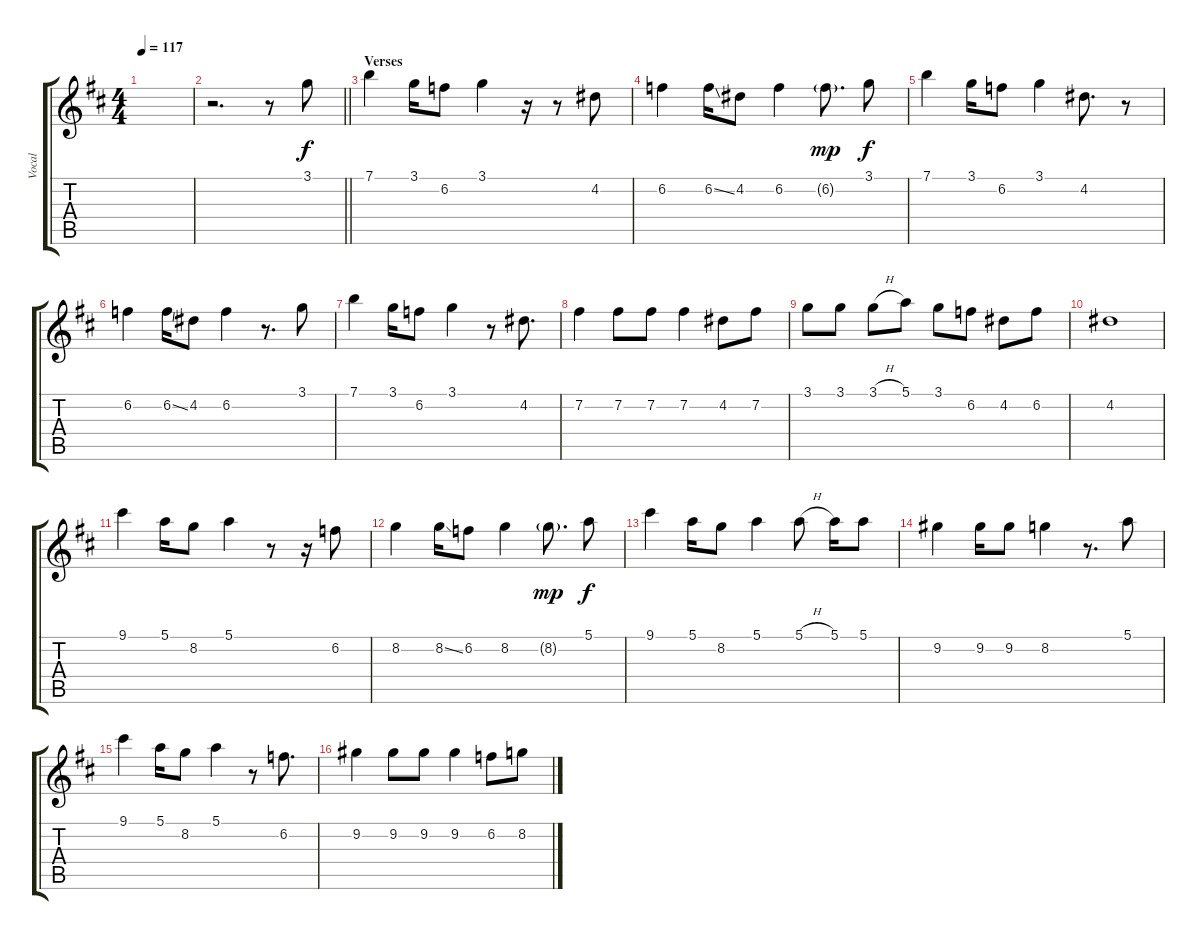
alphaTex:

\track ("Vocal" "Vocal") {instrument electricguitarclean}
\staff {score tabs}
\tuning (E4 B3 G3 D3 A2 E2) {hide}
\ts (4 4)
\tempo 117
\clef g2
\ks d
|
\barLineRight lightlight
r.2{d} r.8 3.1.8 |
\section ("" "Verses")
7.1.4 3.1.16 6.2.8 3.1.4 r.16 r.8 4.2.8 |
6.2.4 6.2{ss}.16 4.2.8 6.2.4 6.2{g}.8{d dy mp} 3.1.8{dy f} |
7.1.4 3.1.16 6.2.8 3.1.4 4.2.8{d} r.8 |
6.2.4 6.2{ss}.16 4.2.8 6.2.4 r.8{d} 3.1.8 |
7.1.4 3.1.16 6.2.8 3.1.4 r.8 4.2.8{d} |
7.2.4 7.2.8 7.2.8 7.2.4 4.2.8 7.2.8 |
3.1.8 3.1.8 3.1{h}.8 5.1.8 3.1.8 6.2.8 4.2.8 6.2.8 |
4.2.1 |
9.1.4 5.1.16 8.2.8 5.1.4 r.8 r.16 6.2.8 |
8.2.4 8.2{ss}.16 6.2.8 8.2.4 8.2{g}.8{d dy mp} 5.1.8{dy f} |
9.1.4 5.1.16 8.2.8 5.1.4 5.1{h}.8 5.1.16 5.1.8 |
9.2.4 9.2.16 9.2.8 8.2.4 r.8{d} 5.1.8 |
9.1.4 5.1.16 8.2.8 5.1.4 r.8 6.2.8{d} |
9.2.4 9.2.8 9.2.8 9.2.4 6.2.8 8.2.8
